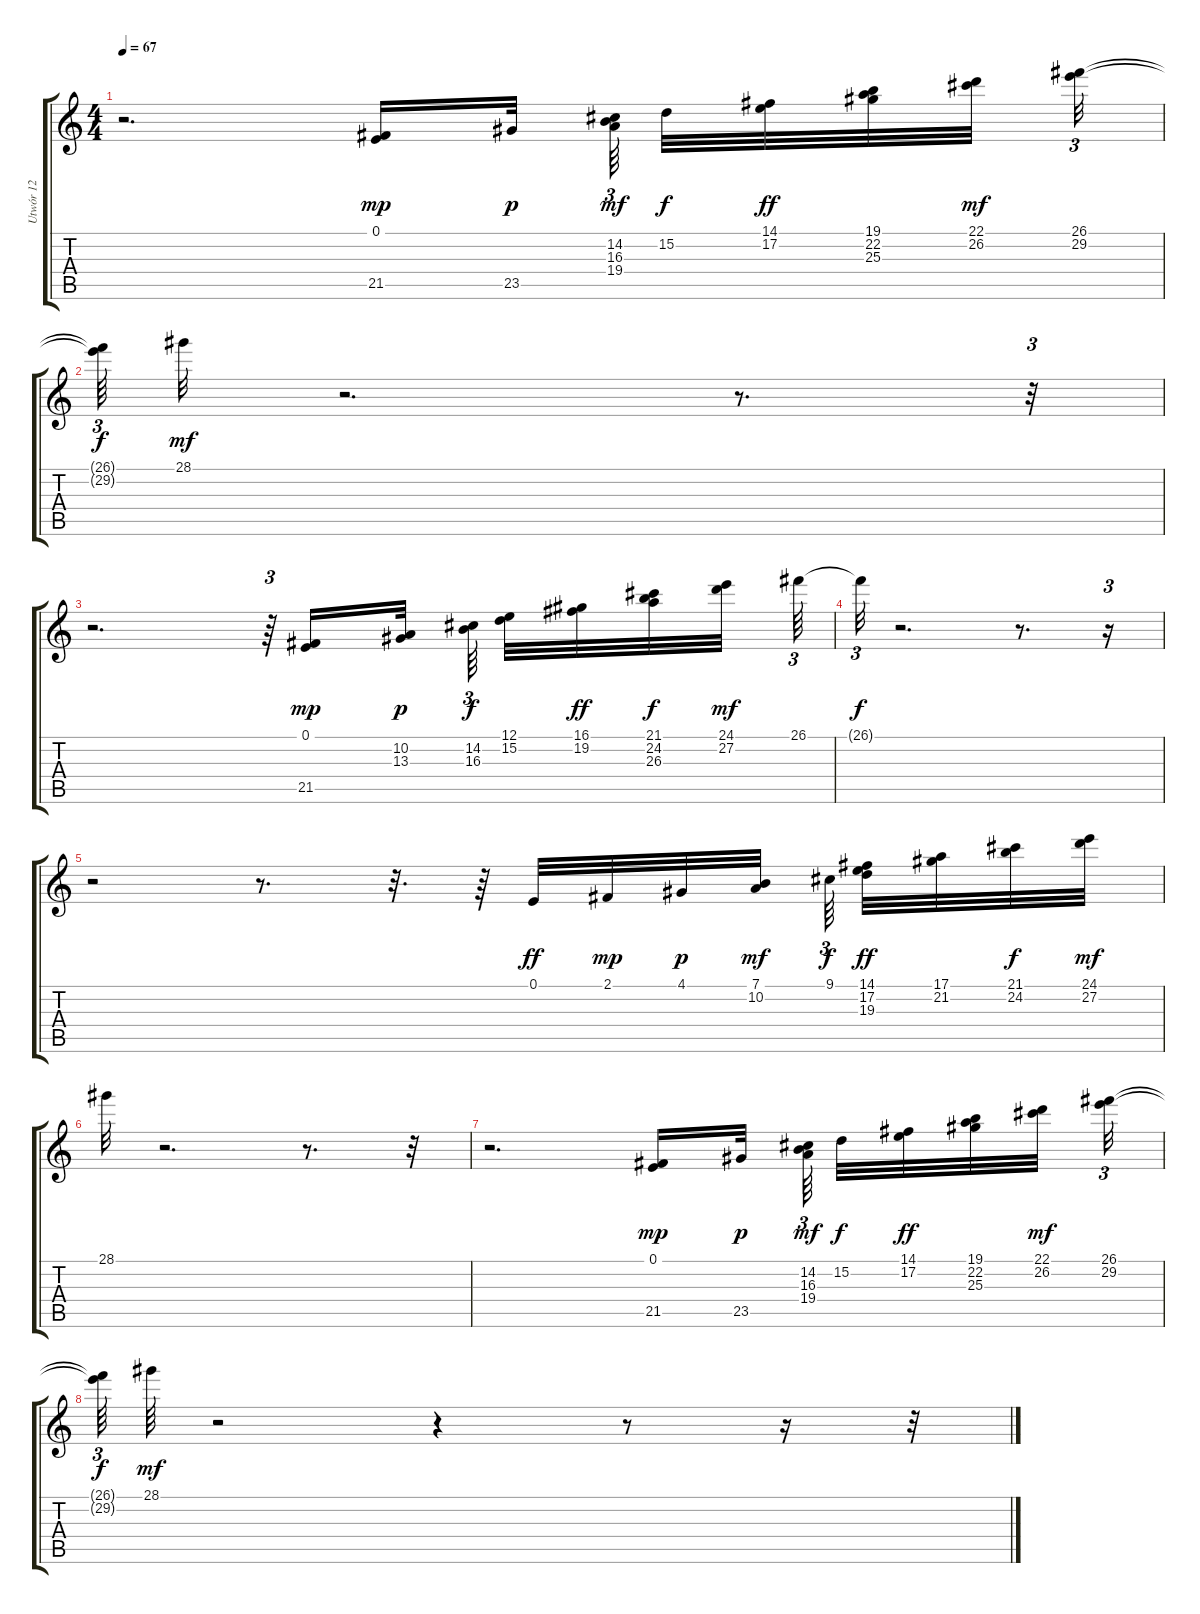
\track ("Utwór 12" "Utwór 12") {instrument orchestralharp}
\staff {score tabs}
\tuning (E4 B3 G3 D3 A2 E2) {hide}
\ts (4 4)
\tempo 67
\clef g2
\ks c
r.2{d dy mf} (0.1 21.5).16{dy mp} 23.5.32{dy p} (14.2 16.3 19.4).64{tu (3 2) dy mf} 15.2.32{dy f} (14.1 17.2).32{dy ff} (19.1 22.2 25.3).32 (22.1 26.2).32{dy mf} (26.1 29.2).32{tu (3 2)} |
(26.1{t} 29.2{t}).64{tu (3 2) dy f} 28.1.32{dy mf} r.2{d} r.8{d} r.32{tu (3 2)} |
r.2{d} r.64{tu (3 2)} (0.1 21.5).16{dy mp} (10.2 13.3).32{dy p} (14.2 16.3).64{tu (3 2) dy f} (12.1 15.2).32 (16.1 19.2).32{dy ff} (21.1 24.2 26.3).32{dy f} (24.1 27.2).32{dy mf} 26.1.64{tu (3 2)} |
26.1{t}.32{tu (3 2) dy f} r.2{d} r.8{d} r.16{tu (3 2)} |
r.2 r.8{d} r.32{d} r.64 0.1.32{dy ff} 2.1.32{dy mp} 4.1.32{dy p} (7.1 10.2).32{dy mf} 9.1.64{tu (3 2) dy f} (14.1 17.2 19.3).32{dy ff} (17.1 21.2).32 (21.1 24.2).32{dy f} (24.1 27.2).32{dy mf} |
28.1.32 r.2{d} r.8{d} r.32 |
r.2{d} (0.1 21.5).16{dy mp} 23.5.32{dy p} (14.2 16.3 19.4).64{tu (3 2) dy mf} 15.2.32{dy f} (14.1 17.2).32{dy ff} (19.1 22.2 25.3).32 (22.1 26.2).32{dy mf} (26.1 29.2).32{tu (3 2)} |
(26.1{t} 29.2{t}).64{tu (3 2) dy f} 28.1.64{dy mf} r.2 r.4 r.8 r.16 r.32
